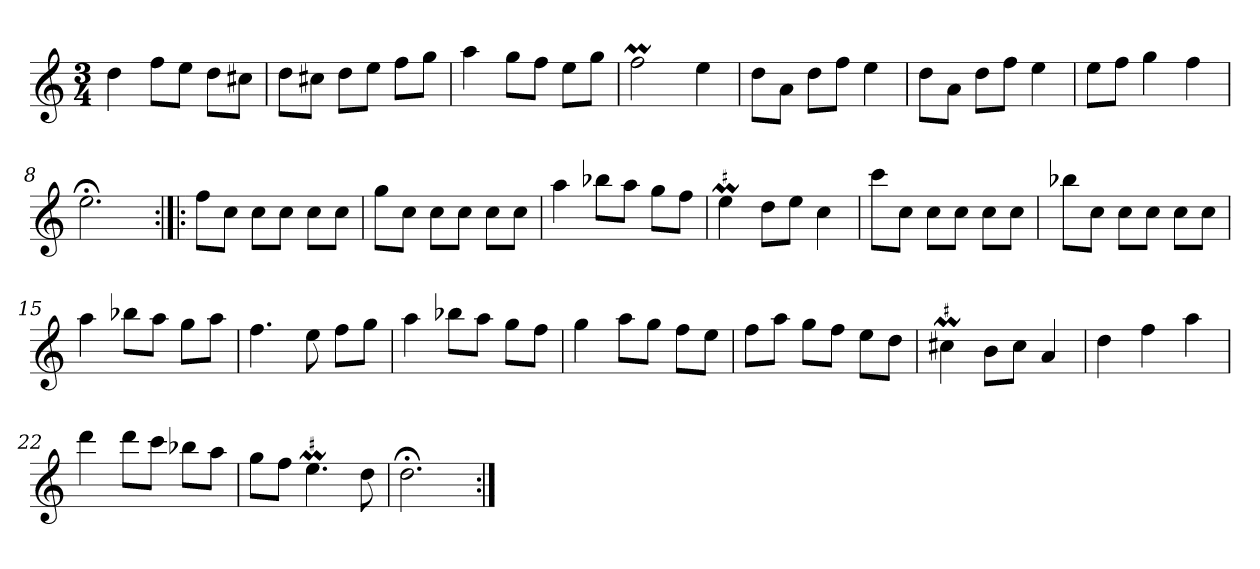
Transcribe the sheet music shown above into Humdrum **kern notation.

**kern
*part1
*staff1
*clefG2
*k[]
*D:dor
*M3/4
*MM120
=1
4dd
8ff\L
8ee\J
8dd\L
8cc#X\J
=2
8dd\L
8cc#X\J
8dd\L
8ee\J
8ff\L
8gg\J
=3
4aa
8gg\L
8ff\J
8ee\L
8gg\J
=4
2ffM
4ee
=5
8dd\L
8a\J
8dd\L
8ff\J
4ee
=6
8dd\L
8a\J
8dd\L
8ff\J
4ee
=7
8ee\L
8ff\J
4gg
4ff
=8
2.ee;<
=9:|!|:
8ff\L
8cc\J
8cc\L
8cc\J
8cc\L
8cc\J
=10
8gg\L
8cc\J
8cc\L
8cc\J
8cc\L
8cc\J
=11
4aa
8bb-X\L
8aa\J
8gg\L
8ff\J
=12
!LO:MOR:acc=#
4eeM
8dd\L
8ee\J
4cc
=13
8ccc\L
8cc\J
8cc\L
8cc\J
8cc\L
8cc\J
=14
8bb-X\L
8cc\J
8cc\L
8cc\J
8cc\L
8cc\J
=15
4aa
8bb-X\L
8aa\J
8gg\L
8aa\J
=16
4.ff
8ee
8ff\L
8gg\J
=17
4aa
8bb-X\L
8aa\J
8gg\L
8ff\J
=18
4gg
8aa\L
8gg\J
8ff\L
8ee\J
=19
8ff\L
8aa\J
8gg\L
8ff\J
8ee\L
8dd\J
=20
!LO:MOR:acc=#
4cc#XM
8b\L
8cc#\J
4a
=21
4dd
4ff
4aa
=22
4ddd
8ddd\L
8ccc\J
8bb-X\L
8aa\J
=23
8gg\L
8ff\J
!LO:MOR:acc=#
4.eeM
8dd
=24
2.dd;<
=:|!
*-
